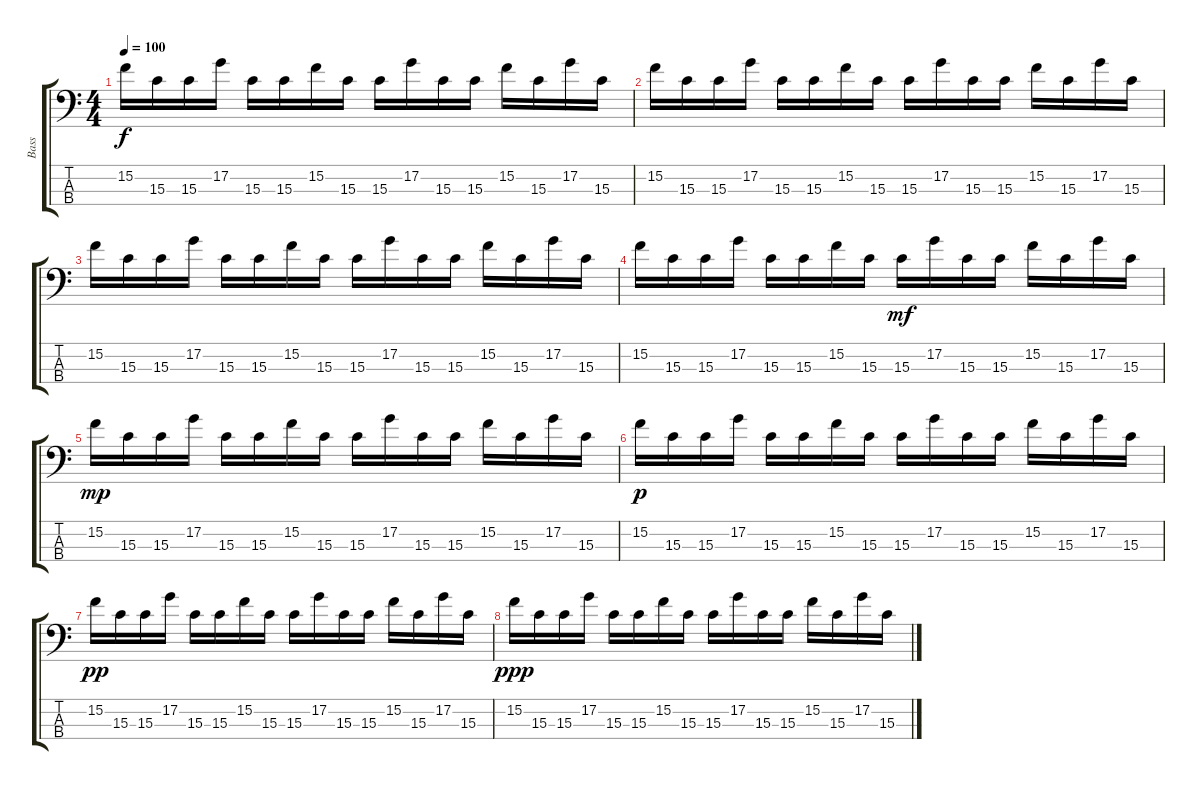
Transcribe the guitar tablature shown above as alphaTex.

\track ("Bass" "Bass") {instrument electricbasspick}
\staff {score tabs}
\tuning (G2 D2 A1 E1) {hide}
\ts (4 4)
\tempo 100
\clef f4
\ks c
15.2.16{dy f} 15.3.16 15.3.16 17.2.16 15.3.16 15.3.16 15.2.16 15.3.16 15.3.16 17.2.16 15.3.16 15.3.16 15.2.16 15.3.16 17.2.16 15.3.16 |
15.2.16 15.3.16 15.3.16 17.2.16 15.3.16 15.3.16 15.2.16 15.3.16 15.3.16 17.2.16 15.3.16 15.3.16 15.2.16 15.3.16 17.2.16 15.3.16 |
15.2.16 15.3.16 15.3.16 17.2.16 15.3.16 15.3.16 15.2.16 15.3.16 15.3.16 17.2.16 15.3.16 15.3.16 15.2.16 15.3.16 17.2.16 15.3.16 |
15.2.16 15.3.16 15.3.16 17.2.16 15.3.16 15.3.16 15.2.16 15.3.16 15.3.16{dy mf} 17.2.16 15.3.16 15.3.16 15.2.16 15.3.16 17.2.16 15.3.16 |
15.2.16{dy mp} 15.3.16 15.3.16 17.2.16 15.3.16 15.3.16 15.2.16 15.3.16 15.3.16 17.2.16 15.3.16 15.3.16 15.2.16 15.3.16 17.2.16 15.3.16 |
15.2.16{dy p} 15.3.16 15.3.16 17.2.16 15.3.16 15.3.16 15.2.16 15.3.16 15.3.16 17.2.16 15.3.16 15.3.16 15.2.16 15.3.16 17.2.16 15.3.16 |
15.2.16{dy pp} 15.3.16 15.3.16 17.2.16 15.3.16 15.3.16 15.2.16 15.3.16 15.3.16 17.2.16 15.3.16 15.3.16 15.2.16 15.3.16 17.2.16 15.3.16 |
15.2.16{dy ppp} 15.3.16 15.3.16 17.2.16 15.3.16 15.3.16 15.2.16 15.3.16 15.3.16 17.2.16 15.3.16 15.3.16 15.2.16 15.3.16 17.2.16 15.3.16
